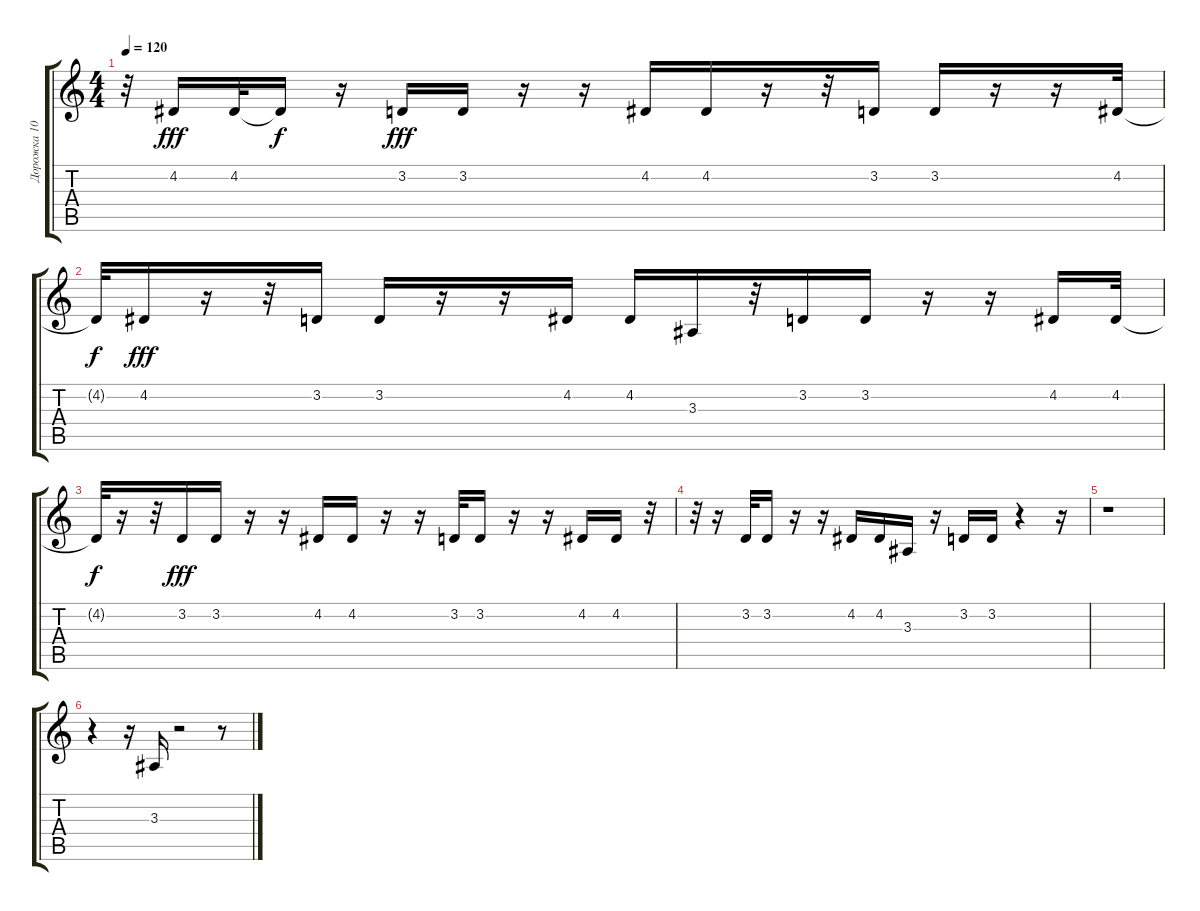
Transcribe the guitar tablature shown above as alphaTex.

\track ("Дорожка 10" "Дорожка 10") {instrument acousticgrandpiano}
\staff {score tabs}
\tuning (E4 B3 G3 D3 A2 E2) {hide}
\ts (4 4)
\tempo 120
\clef g2
\ks c
r.32{dy fff} 4.2.16 4.2.32 4.2{t}.16{dy f} r.16 3.2.16{dy fff} 3.2.16 r.16 r.16 4.2.16 4.2.16 r.16 r.32 3.2.16 3.2.16 r.16 r.16 4.2.32 |
4.2{t}.32{dy f} 4.2.16{dy fff} r.16 r.32 3.2.16 3.2.16 r.16 r.16 4.2.16 4.2.16 3.3.16 r.32 3.2.16 3.2.16 r.16 r.16 4.2.16 4.2.32 |
4.2{t}.32{dy f} r.16 r.32 3.2.16{dy fff} 3.2.16 r.16 r.16 4.2.16 4.2.16 r.16 r.16 3.2.32 3.2.16 r.16 r.16 4.2.16 4.2.16 r.32 |
r.32 r.16 3.2.32 3.2.16 r.16 r.16 4.2.16 4.2.16 3.3.16 r.16 3.2.16 3.2.16 r.4 r.16 |
r.1 |
r.4 r.16 3.3.16 r.2 r.8
